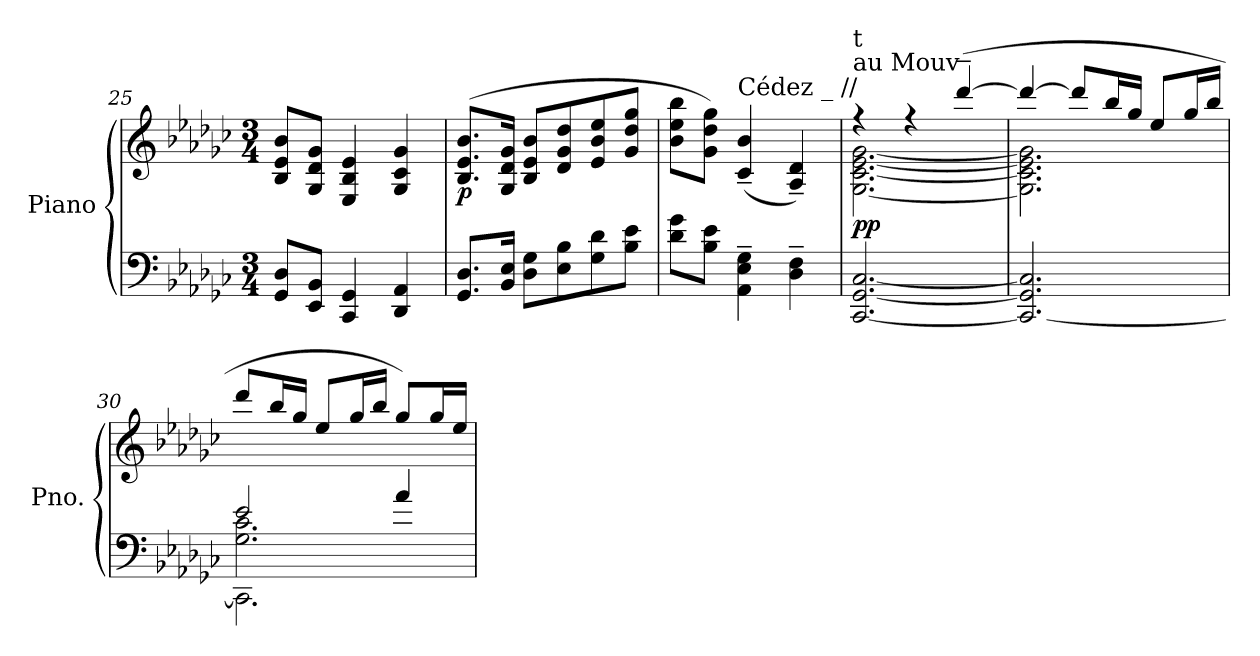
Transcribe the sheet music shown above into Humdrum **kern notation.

**kern	**kern	**dynam
*part1	*part1	*part1
*staff2	*staff1	*staff1/2
*I"Piano	*	*
*I'Pno.	*	*
*clefF4	*clefG2	*
*k[b-e-a-d-g-c-]	*k[b-e-a-d-g-c-]	*
*M3/4	*M3/4	*
=25	=25	=25
8GG-/ 8D-/L	8B-/ 8e-/ 8b-/L	.
8EE-/ 8BB-/J	8G-/ 8d-/ 8g-/J	.
4CC-/ 4GG-/	4E-/ 4B-/ 4e-/	.
4DD-/ 4AA-/	4G-/ 4c-/ 4g-/	.
=26	=26	=26
!	!	!LO:DY:b
8.GG-/ 8.D-/L	(8.B-/ 8.e-/ 8.b-/L	p
16BB-/ 16E-/Jk	16G-/ 16d-/ 16g-/Jk	.
8D-\ 8G-\L	8B-/ 8e-/ 8b-/L	.
8E-\ 8B-\	8d-/ 8g-/ 8dd-/	.
8G-\ 8d-\	8e-/ 8b-/ 8ee-/	.
8B-\ 8e-\J	8g-/ 8dd-/ 8gg-/J	.
!!LO:LB:g=z
=27	=27	=27
8d-\ 8g-\L	8b-\ 8ee-\ 8bb-\L	.
8B-\ 8e-\J	8g-\ 8dd-\ 8gg-\J)	.
!	!LO:TX:a:t=Cédez   _   //	!
4AA-\~ 4E-\~ 4G-\~	(4c-/~ 4b-/~	.
4D-\~ 4F\~	4A-/~ 4d-/~)	.
=28	=28	=28
*^	*^	*
!	!	!LO:TX:a:t=au Mouv	!	!
!	!	!LO:TX:a:t=t	!	!
!	!	!	!	!LO:DY:b
2.ryy	[2.CC-/ [2.GG-/ [2.C-/	4rff	[2.G-\ [2.c-\ [2.e-\ [2.g-\	pp
.	.	4rff	.	.
.	.	([4ddd-~/	.	.
=29	=29	=29	=29	=29
2.ryy	2.CC-/_ 2.GG-/] 2.C-/]	4ddd-/_	2.G-\] 2.c-\] 2.e-\] 2.g-\]	.
.	.	8ddd-/L]	.	.
.	.	16bb-/L	.	.
.	.	16gg-/JJ	.	.
.	.	8ee-/L	.	.
.	.	16gg-/L	.	.
.	.	16bb-/JJ	.	.
*	*	*v	*v	*
=30	=30	=30	=30
*	*^	*	*
2.G-\ 2.c-\	2.CC-\]	2e-/	8ddd-/L	.
.	.	.	16bb-/L	.
.	.	.	16gg-/JJ	.
.	.	.	8ee-/L	.
.	.	.	16gg-/L	.
.	.	.	16bb-/JJ	.
.	.	4a-/	8gg-/L)	.
.	.	.	16gg-/L	.
.	.	.	16ee-/JJ	.
*v	*v	*v	*	*
=	=	=
*-	*-	*-
